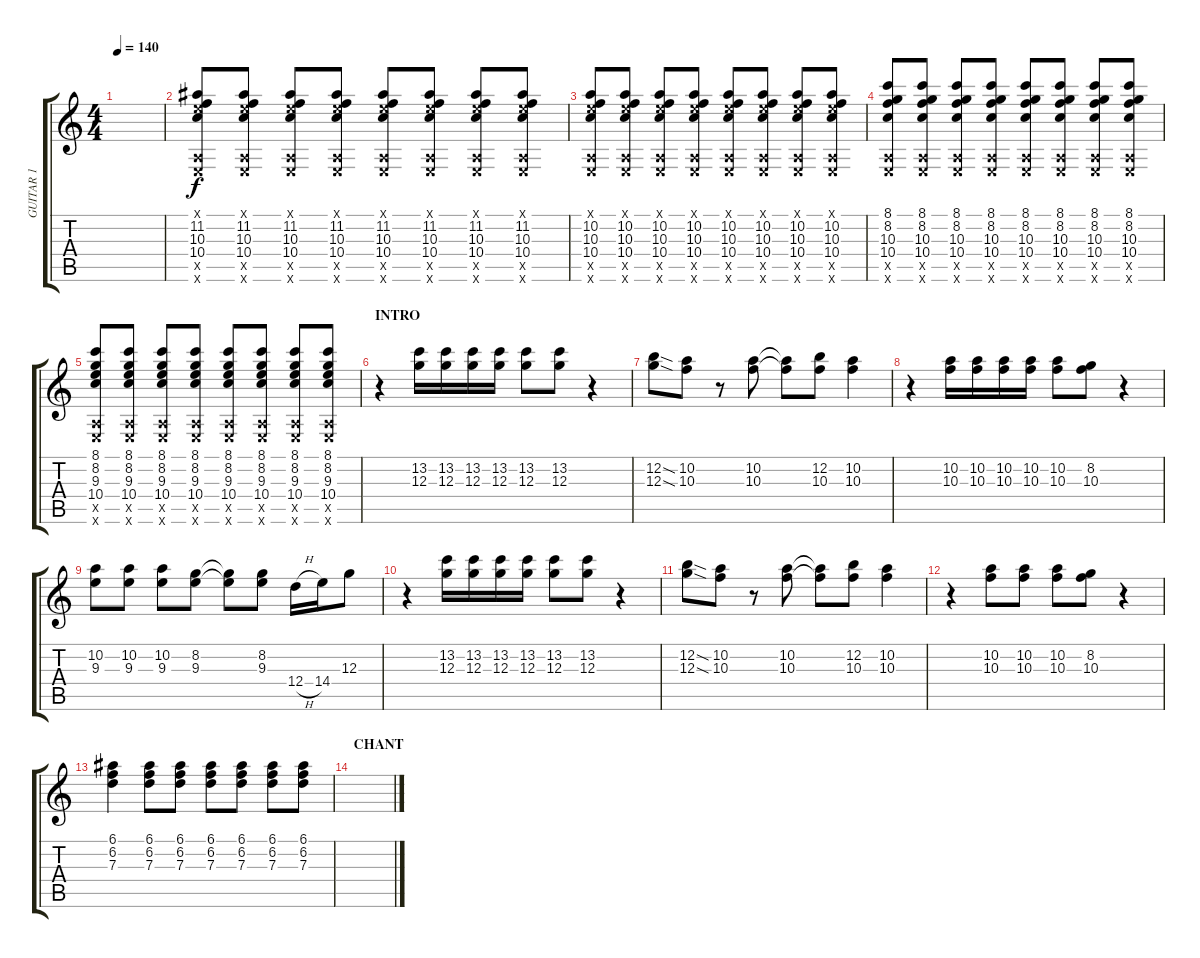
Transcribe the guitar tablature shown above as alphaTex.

\track ("GUITAR 1" "GUITAR 1") {instrument electricguitarclean}
\staff {score tabs}
\tuning (E4 B3 G3 D3 A2 E2) {hide}
\ts (4 4)
\tempo 140
\clef g2
\ks c
|
(0.1{x} 11.2 10.3 10.4 0.5{x} 0.6{x}).8{volume 10} (0.1{x} 11.2 10.3 10.4 0.5{x} 0.6{x}).8 (0.1{x} 11.2 10.3 10.4 0.5{x} 0.6{x}).8 (0.1{x} 11.2 10.3 10.4 0.5{x} 0.6{x}).8 (0.1{x} 11.2 10.3 10.4 0.5{x} 0.6{x}).8 (0.1{x} 11.2 10.3 10.4 0.5{x} 0.6{x}).8 (0.1{x} 11.2 10.3 10.4 0.5{x} 0.6{x}).8 (0.1{x} 11.2 10.3 10.4 0.5{x} 0.6{x}).8 |
(0.1{x} 10.2 10.3 10.4 0.5{x} 0.6{x}).8 (0.1{x} 10.2 10.3 10.4 0.5{x} 0.6{x}).8 (0.1{x} 10.2 10.3 10.4 0.5{x} 0.6{x}).8 (0.1{x} 10.2 10.3 10.4 0.5{x} 0.6{x}).8 (0.1{x} 10.2 10.3 10.4 0.5{x} 0.6{x}).8 (0.1{x} 10.2 10.3 10.4 0.5{x} 0.6{x}).8 (0.1{x} 10.2 10.3 10.4 0.5{x} 0.6{x}).8 (0.1{x} 10.2 10.3 10.4 0.5{x} 0.6{x}).8 |
(8.1 8.2 10.3 10.4 0.5{x} 0.6{x}).8 (8.1 8.2 10.3 10.4 0.5{x} 0.6{x}).8 (8.1 8.2 10.3 10.4 0.5{x} 0.6{x}).8 (8.1 8.2 10.3 10.4 0.5{x} 0.6{x}).8 (8.1 8.2 10.3 10.4 0.5{x} 0.6{x}).8 (8.1 8.2 10.3 10.4 0.5{x} 0.6{x}).8 (8.1 8.2 10.3 10.4 0.5{x} 0.6{x}).8 (8.1 8.2 10.3 10.4 0.5{x} 0.6{x}).8 |
(8.1 8.2 9.3 10.4 0.5{x} 0.6{x}).8 (8.1 8.2 9.3 10.4 0.5{x} 0.6{x}).8 (8.1 8.2 9.3 10.4 0.5{x} 0.6{x}).8 (8.1 8.2 9.3 10.4 0.5{x} 0.6{x}).8 (8.1 8.2 9.3 10.4 0.5{x} 0.6{x}).8 (8.1 8.2 9.3 10.4 0.5{x} 0.6{x}).8 (8.1 8.2 9.3 10.4 0.5{x} 0.6{x}).8 (8.1 8.2 9.3 10.4 0.5{x} 0.6{x}).8 |
\section ("" "INTRO")
r.4{volume 12} (13.2 12.3).16 (13.2 12.3).16 (13.2 12.3).16 (13.2 12.3).16 (13.2 12.3).8 (13.2 12.3).8 r.4 |
(12.2{sod} 12.3{sod}).8 (10.2 10.3).8 r.8 (10.2 10.3).8 (10.2{t} 10.3{t}).8 (12.2 10.3).8 (10.2 10.3).4 |
r.4 (10.2 10.3).16 (10.2 10.3).16 (10.2 10.3).16 (10.2 10.3).16 (10.2 10.3).8 (8.2 10.3).8 r.4 |
(10.2 9.3).8 (10.2 9.3).8 (10.2 9.3).8 (8.2 9.3).8 (8.2{t} 9.3{t}).8 (8.2 9.3).8 12.4{h}.16 14.4.16 12.3.8 |
r.4 (13.2 12.3).16 (13.2 12.3).16 (13.2 12.3).16 (13.2 12.3).16 (13.2 12.3).8 (13.2 12.3).8 r.4 |
(12.2{sod} 12.3{sod}).8 (10.2 10.3).8 r.8 (10.2 10.3).8 (10.2{t} 10.3{t}).8 (12.2 10.3).8 (10.2 10.3).4 |
r.4 (10.2 10.3).8 (10.2 10.3).8 (10.2 10.3).8 (8.2 10.3).8 r.4 |
(6.1 6.2 7.3).4 (6.1 6.2 7.3).8 (6.1 6.2 7.3).8 (6.1 6.2 7.3).8 (6.1 6.2 7.3).8 (6.1 6.2 7.3).8 (6.1 6.2 7.3).8 |
\section ("" "CHANT")
